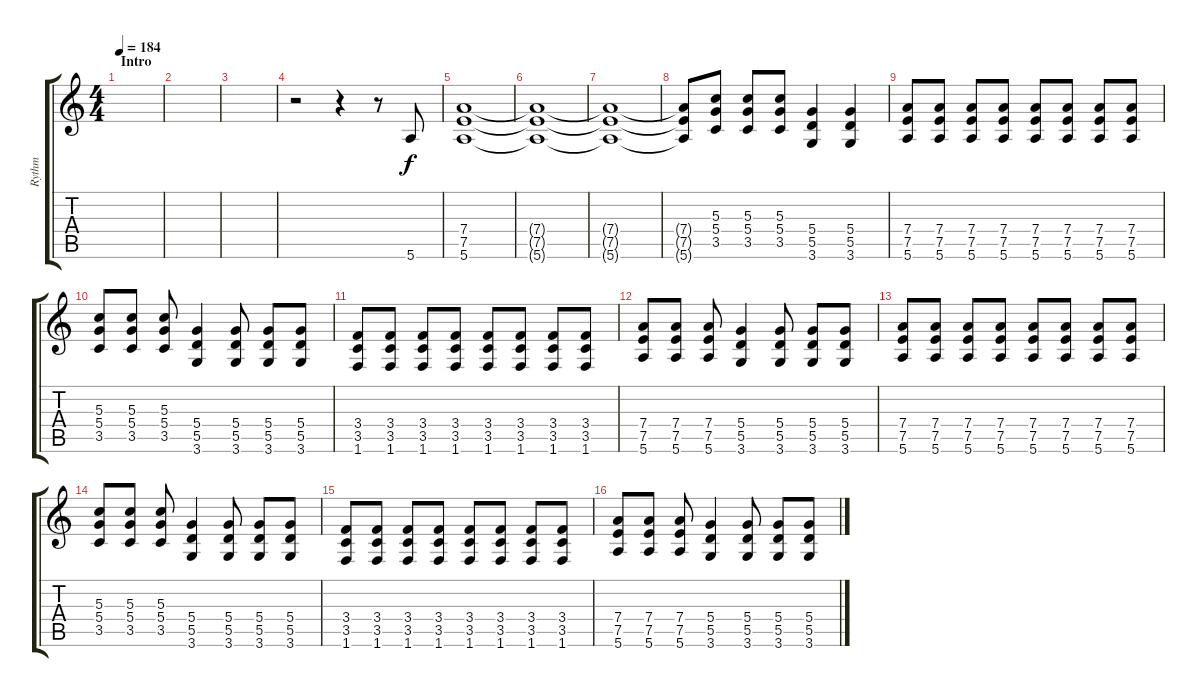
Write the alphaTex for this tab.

\track ("Rythm" "Rythm") {instrument distortionguitar}
\staff {score tabs}
\tuning (E4 B3 G3 D3 A2 E2) {hide}
\ts (4 4)
\section ("" "Intro")
\tempo 184
\clef g2
\ks c
|
|
|
r.2 r.4 r.8 5.6.8 |
(7.4 7.5 5.6).1 |
(7.4{t} 7.5{t} 5.6{t}).1 |
(7.4{t} 7.5{t} 5.6{t}).1 |
(7.4{t} 7.5{t} 5.6{t}).8 (5.3 5.4 3.5).8 (5.3 5.4 3.5).8 (5.3 5.4 3.5).8 (5.4 5.5 3.6).4 (5.4 5.5 3.6).4 |
(7.4 7.5 5.6).8 (7.4 7.5 5.6).8 (7.4 7.5 5.6).8 (7.4 7.5 5.6).8 (7.4 7.5 5.6).8 (7.4 7.5 5.6).8 (7.4 7.5 5.6).8 (7.4 7.5 5.6).8 |
(5.3 5.4 3.5).8 (5.3 5.4 3.5).8 (5.3 5.4 3.5).8 (5.4 5.5 3.6).4 (5.4 5.5 3.6).8 (5.4 5.5 3.6).8 (5.4 5.5 3.6).8 |
(3.4 3.5 1.6).8 (3.4 3.5 1.6).8 (3.4 3.5 1.6).8 (3.4 3.5 1.6).8 (3.4 3.5 1.6).8 (3.4 3.5 1.6).8 (3.4 3.5 1.6).8 (3.4 3.5 1.6).8 |
(7.4 7.5 5.6).8 (7.4 7.5 5.6).8 (7.4 7.5 5.6).8 (5.4 5.5 3.6).4 (5.4 5.5 3.6).8 (5.4 5.5 3.6).8 (5.4 5.5 3.6).8 |
(7.4 7.5 5.6).8 (7.4 7.5 5.6).8 (7.4 7.5 5.6).8 (7.4 7.5 5.6).8 (7.4 7.5 5.6).8 (7.4 7.5 5.6).8 (7.4 7.5 5.6).8 (7.4 7.5 5.6).8 |
(5.3 5.4 3.5).8 (5.3 5.4 3.5).8 (5.3 5.4 3.5).8 (5.4 5.5 3.6).4 (5.4 5.5 3.6).8 (5.4 5.5 3.6).8 (5.4 5.5 3.6).8 |
(3.4 3.5 1.6).8 (3.4 3.5 1.6).8 (3.4 3.5 1.6).8 (3.4 3.5 1.6).8 (3.4 3.5 1.6).8 (3.4 3.5 1.6).8 (3.4 3.5 1.6).8 (3.4 3.5 1.6).8 |
(7.4 7.5 5.6).8 (7.4 7.5 5.6).8 (7.4 7.5 5.6).8 (5.4 5.5 3.6).4 (5.4 5.5 3.6).8 (5.4 5.5 3.6).8 (5.4 5.5 3.6).8
